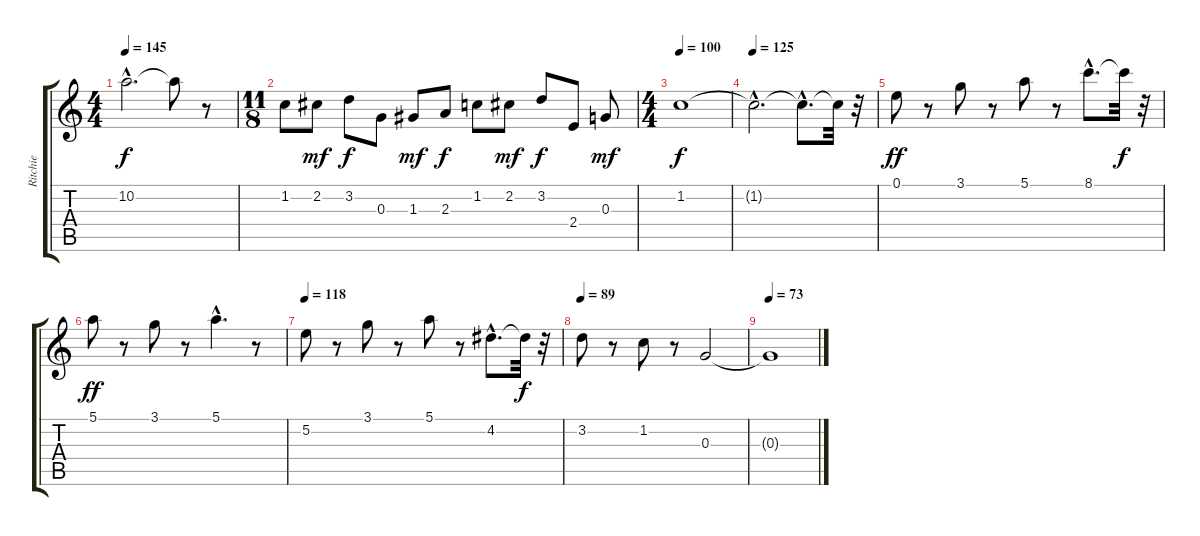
\track ("Ritchie" "Ritchie") {instrument overdrivenguitar}
\staff {score tabs}
\tuning (E4 B3 G3 D3 A2 E2) {hide}
\ts (4 4)
\tempo 145
\clef g2
\ks c
10.2{hac t}.2{d dy f} 10.2{t}.8 r.8 |
\ts (11 8)
1.2.8 2.2.8{dy mf} 3.2.8{dy f} 0.3.8 1.3.8{dy mf} 2.3.8{dy f} 1.2.8 2.2.8{dy mf} 3.2.8{dy f} 2.4.8 0.3.8{dy mf} |
\ts (4 4)
\tempo 100
1.2.1{dy f} |
\tempo 125
1.2{hac t}.2{d} 1.2{hac t}.8{d} 1.2{t}.32 r.32 |
0.1.8{dy ff} r.8 3.1.8 r.8 5.1.8 r.8 8.1{hac}.8{d} 8.1{t}.32{dy f} r.32 |
5.1.8{dy ff} r.8 3.1.8 r.8 5.1{hac}.4{d} r.8 |
\tempo 118
5.2.8 r.8 3.1.8 r.8 5.1.8 r.8 4.2{hac}.8{d} 4.2{t}.32{dy f} r.32 |
\tempo 89
3.2.8 r.8 1.2.8 r.8 0.3.2 |
\tempo 73
0.3{t}.1
